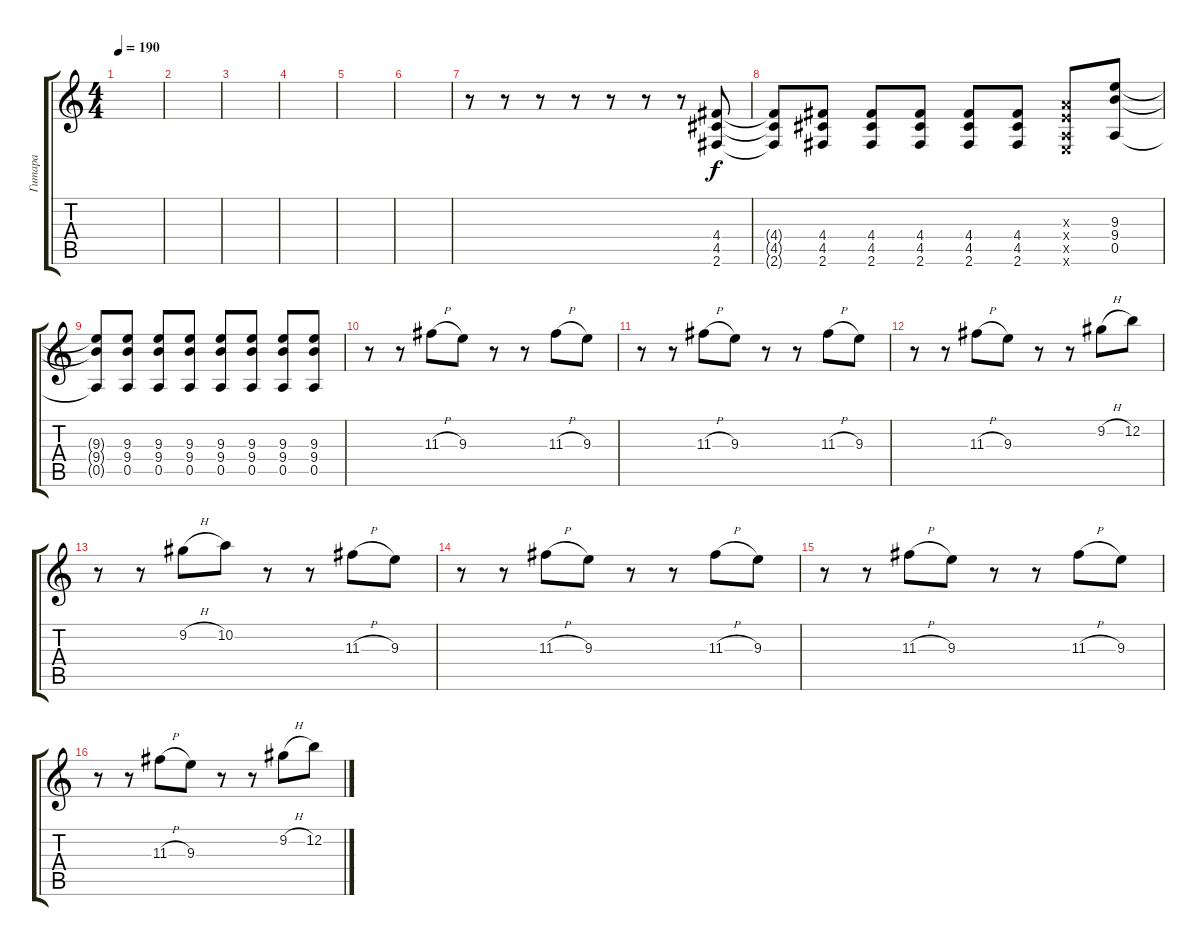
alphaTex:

\track ("Гитара" "Гитара") {instrument overdrivenguitar}
\staff {score tabs}
\tuning (E4 B3 G3 D3 A2 E2) {hide}
\ts (4 4)
\tempo 190
\clef g2
\ks c
|
|
|
|
|
|
r.8 r.8 r.8 r.8 r.8 r.8 r.8 (4.4 4.5 2.6).8 |
(4.4{t} 4.5{t} 2.6{t}).8 (4.4 4.5 2.6).8 (4.4 4.5 2.6).8 (4.4 4.5 2.6).8 (4.4 4.5 2.6).8 (4.4 4.5 2.6).8 (2.3{x} 2.4{x} 0.5{x} 0.6{x}).8 (9.3 9.4 0.5).8 |
(9.3{t} 9.4{t} 0.5{t}).8 (9.3 9.4 0.5).8 (9.3 9.4 0.5).8 (9.3 9.4 0.5).8 (9.3 9.4 0.5).8 (9.3 9.4 0.5).8 (9.3 9.4 0.5).8 (9.3 9.4 0.5).8 |
r.8 r.8 11.3{h}.8 9.3.8 r.8 r.8 11.3{h}.8 9.3.8 |
r.8 r.8 11.3{h}.8 9.3.8 r.8 r.8 11.3{h}.8 9.3.8 |
r.8 r.8 11.3{h}.8 9.3.8 r.8 r.8 9.2{h}.8 12.2.8 |
r.8 r.8 9.2{h}.8 10.2.8 r.8 r.8 11.3{h}.8 9.3.8 |
r.8 r.8 11.3{h}.8 9.3.8 r.8 r.8 11.3{h}.8 9.3.8 |
r.8 r.8 11.3{h}.8 9.3.8 r.8 r.8 11.3{h}.8 9.3.8 |
r.8 r.8 11.3{h}.8 9.3.8 r.8 r.8 9.2{h}.8 12.2.8
